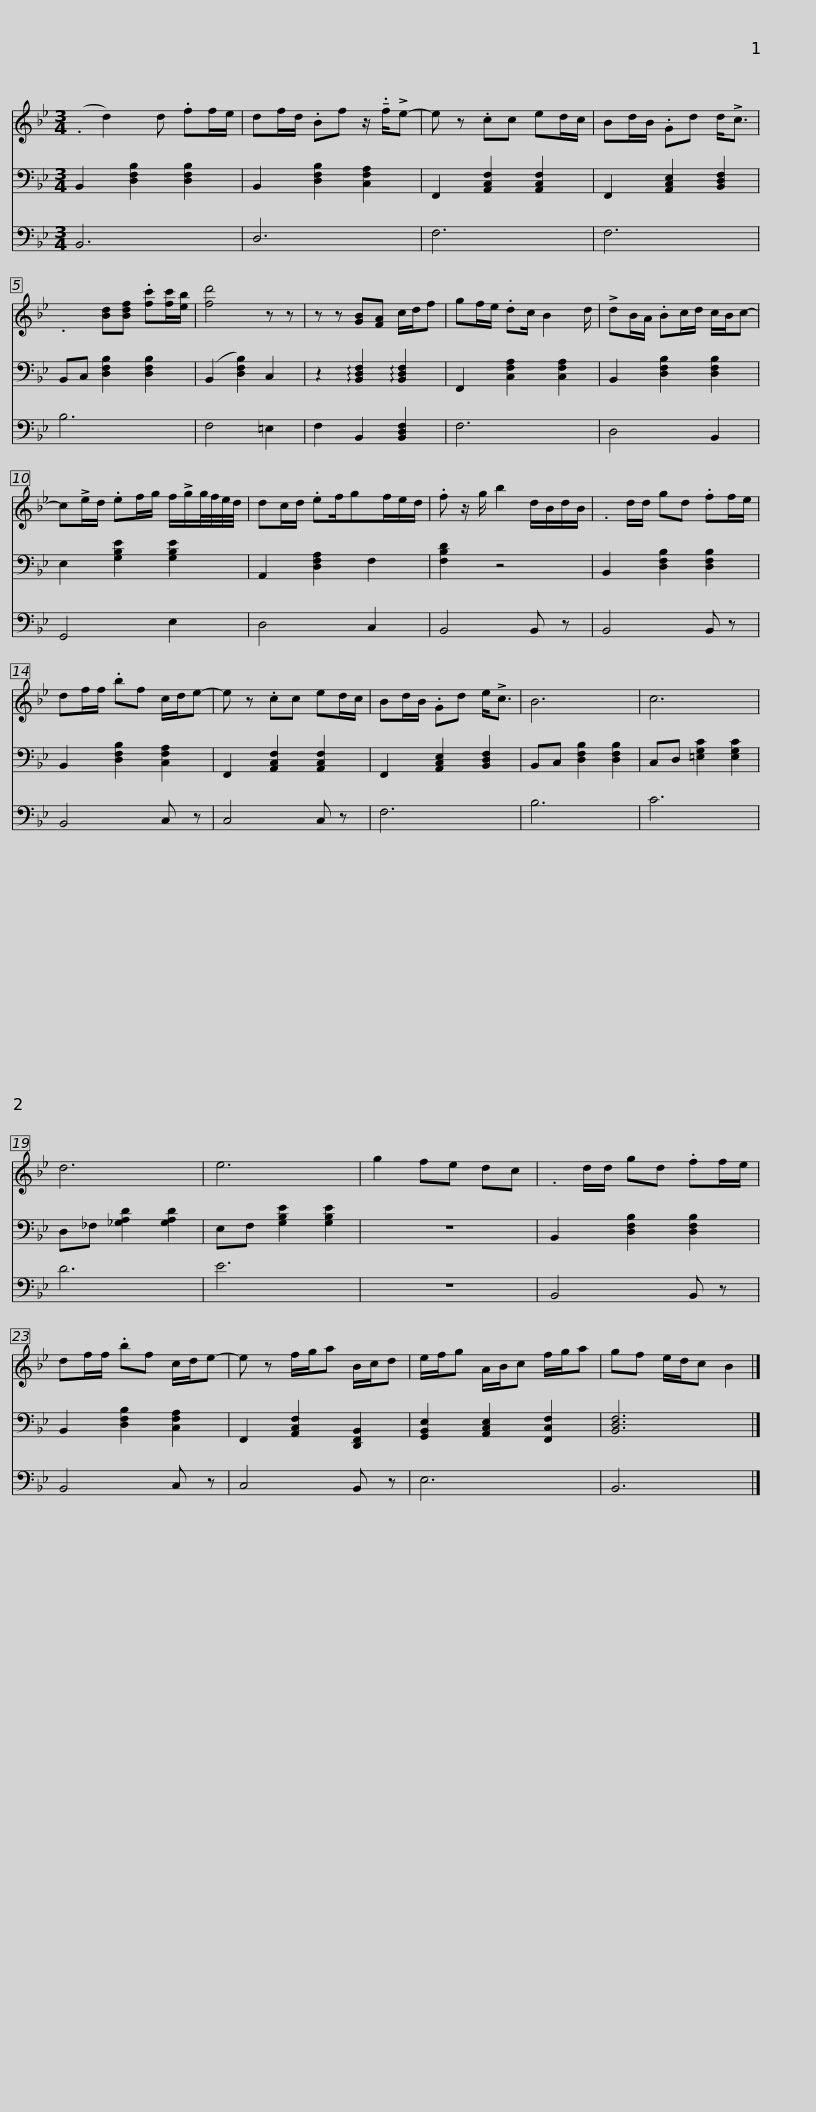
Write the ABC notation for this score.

X:1
%%score 1 2 3
L:1/8
M:3/4
I:linebreak $
K:Bb
V:1 treble
V:2 bass
V:3 bass
V:1
 (.x d2) d .ff/e/ | df/d/ .Bf z/ !tenuto!.f/!>!e- | e z .cc ed/c/ | Bd/B/ .Gd d<!>!c | .x2 [Bd][Bdf] .[fc'][fc']/[eb]/ | %5
 [fd']4 z z |$ z z [GB][FA] c/d/f | gf/e/ .dc/ B2 d/ | !>!dB/A/ .Bc/d/ c/B/c- | c!>!e/d/ .ef/g/ f/!>!g/g/4f/4e/4d/4 | %10
 dc/d/ .ef/gf/e/d/ |$ .f z/ g/ b2 d/B/d/B/ |.xd/d/ gd .ff/e/ | df/f/ .bf c/d/e- | e z .cc ed/c/ | %15
 Bd/B/ .Gd e<!>!c | B6 |$ c6 | d6 | e6 | %20
 g2 fe dc |.xd/d/ gd .ff/e/ | df/f/ .bf c/d/e- |$ e z f/g/a B/c/d | e/f/g A/B/c f/g/a | %25
 gf e/d/c B2 |] %26
V:2
 B,,2 [D,F,B,]2 [D,F,B,]2 | B,,2 [D,F,B,]2 [C,F,A,]2 | F,,2 [A,,C,F,]2 [A,,C,F,]2 | F,,2 [A,,C,E,]2 [B,,D,F,]2 | B,,C, [D,F,B,]2 [D,F,B,]2 | %5
 (B,,2 [D,F,B,]2) C,2 |$ z2 !arpeggio![B,,D,F,]2 !arpeggio![B,,D,F,]2 | F,,2 [C,F,A,]2 [C,F,A,]2 | B,,2 [D,F,B,]2 [D,F,B,]2 | E,2 [G,B,E]2 [G,B,E]2 | %10
 A,,2 [D,F,A,]2 F,2 |$ [F,B,D]2 z4 | B,,2 [D,F,B,]2 [D,F,B,]2 | B,,2 [D,F,B,]2 [C,F,A,]2 | F,,2 [A,,C,F,]2 [A,,C,F,]2 | %15
 F,,2 [A,,C,E,]2 [B,,D,F,]2 | B,,C, [D,F,B,]2 [D,F,B,]2 |$ C,D, [=E,G,C]2 [E,G,C]2 | D,_F, [_G,A,D]2 [G,A,D]2 | E,F, [G,B,E]2 [G,B,E]2 | %20
 z6 | B,,2 [D,F,B,]2 [D,F,B,]2 | B,,2 [D,F,B,]2 [C,F,A,]2 |$ F,,2 [A,,C,F,]2 [D,,F,,B,,]2 | [G,,B,,E,]2 [A,,C,E,]2 [F,,C,F,]2 | %25
 [B,,D,F,]6 |] %26
V:3
 B,,6 | D,6 | F,6 | F,6 | B,6 | %5
 F,4 =E,2 |$ F,2 B,,2 [B,,D,F,]2 | F,6 | D,4 B,,2 | G,,4 E,2 | %10
 D,4 C,2 |$ B,,4 B,, z | B,,4 B,, z | B,,4 C, z | C,4 C, z | %15
 F,6 | B,6 |$ C6 | D6 | E6 | %20
 z6 | B,,4 B,, z | B,,4 C, z |$ C,4 B,, z | E,6 | %25
 B,,6 |] %26
